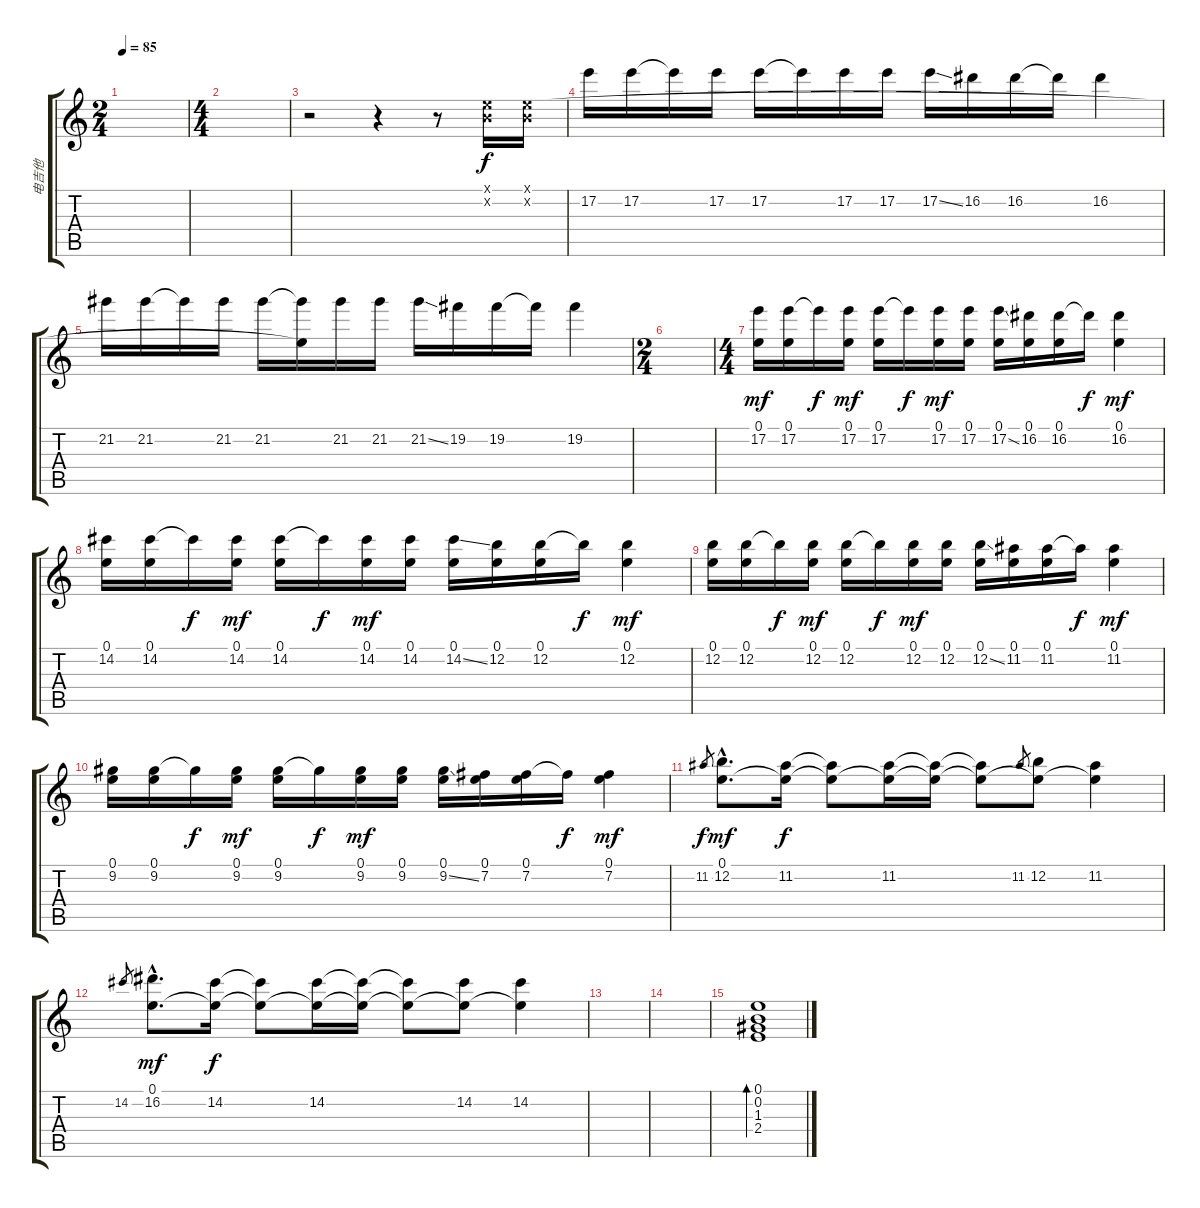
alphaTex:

\track ("电吉他" "电吉他") {instrument electricguitarmuted}
\staff {score tabs}
\tuning (E4 B3 G3 D3 A2 E2) {hide}
\ts (2 4)
\tempo 85
\clef g2
\ks c
|
\ts (4 4)
|
r.2 r.4 r.8 (0.1{x} 0.2{x}).16{instrument distortionguitar} (0.1{x} 0.2{x}).16 |
17.2.16{balance 4 instrument distortionguitar} 17.2.16 17.2{t}.16 17.2.16 17.2.16 17.2{t}.16 17.2.16 17.2.16 17.2{ss}.16 16.2.16 16.2.16 16.2{t}.16 16.2.4 |
21.2.16 21.2.16 21.2{t}.16 21.2.16 21.2.16 (0.1{t} 21.2{t}).16 21.2.16 21.2.16 21.2{ss}.16 19.2.16 19.2.16 19.2{t}.16 19.2.4 |
\ts (2 4)
|
\ts (4 4)
(0.1 17.2).16{dy mf} (0.1 17.2).16 17.2{t}.16{dy f} (0.1 17.2).16{dy mf} (0.1 17.2).16 17.2{t}.16{dy f} (0.1 17.2).16{dy mf} (0.1 17.2).16 (0.1 17.2{ss}).16 (0.1 16.2).16 (0.1 16.2).16 16.2{t}.16{dy f} (0.1 16.2).4{dy mf} |
(0.1 14.2).16 (0.1 14.2).16 14.2{t}.16{dy f} (0.1 14.2).16{dy mf} (0.1 14.2).16 14.2{t}.16{dy f} (0.1 14.2).16{dy mf} (0.1 14.2).16 (0.1 14.2{ss}).16 (0.1 12.2).16 (0.1 12.2).16 12.2{t}.16{dy f} (0.1 12.2).4{dy mf} |
(0.1 12.2).16 (0.1 12.2).16 12.2{t}.16{dy f} (0.1 12.2).16{dy mf} (0.1 12.2).16 12.2{t}.16{dy f} (0.1 12.2).16{dy mf} (0.1 12.2).16 (0.1 12.2{ss}).16 (0.1 11.2).16 (0.1 11.2).16 11.2{t}.16{dy f} (0.1 11.2).4{dy mf} |
(0.1 9.2).16 (0.1 9.2).16 9.2{t}.16{dy f} (0.1 9.2).16{dy mf} (0.1 9.2).16 9.2{t}.16{dy f} (0.1 9.2).16{dy mf} (0.1 9.2).16 (0.1 9.2{ss}).16 (0.1 7.2).16 (0.1 7.2).16 7.2{t}.16{dy f} (0.1 7.2).4{dy mf} |
11.2.8{gr dy f} (0.1{hac} 12.2{hac}).8{d dy mf} (0.1{t} 11.2).16{dy f} (0.1{t} 11.2{t}).8 (0.1{t} 11.2).16 (0.1{t} 11.2{t}).16 (0.1{t} 11.2{t}).8 11.2.8{gr} (0.1{t} 12.2).8 (0.1{t} 11.2).4 |
14.2.8{gr} (0.1{hac} 16.2{hac}).8{d dy mf} (0.1{t} 14.2).16{dy f} (0.1{t} 14.2{t}).8 (0.1{t} 14.2).16 (0.1{t} 14.2{t}).16 (0.1{t} 14.2{t}).8 (0.1{t} 14.2).8 (0.1{t} 14.2).4 |
|
|
(0.1 0.2 1.3 2.4).1{bd 240 instrument electricguitarmuted}
